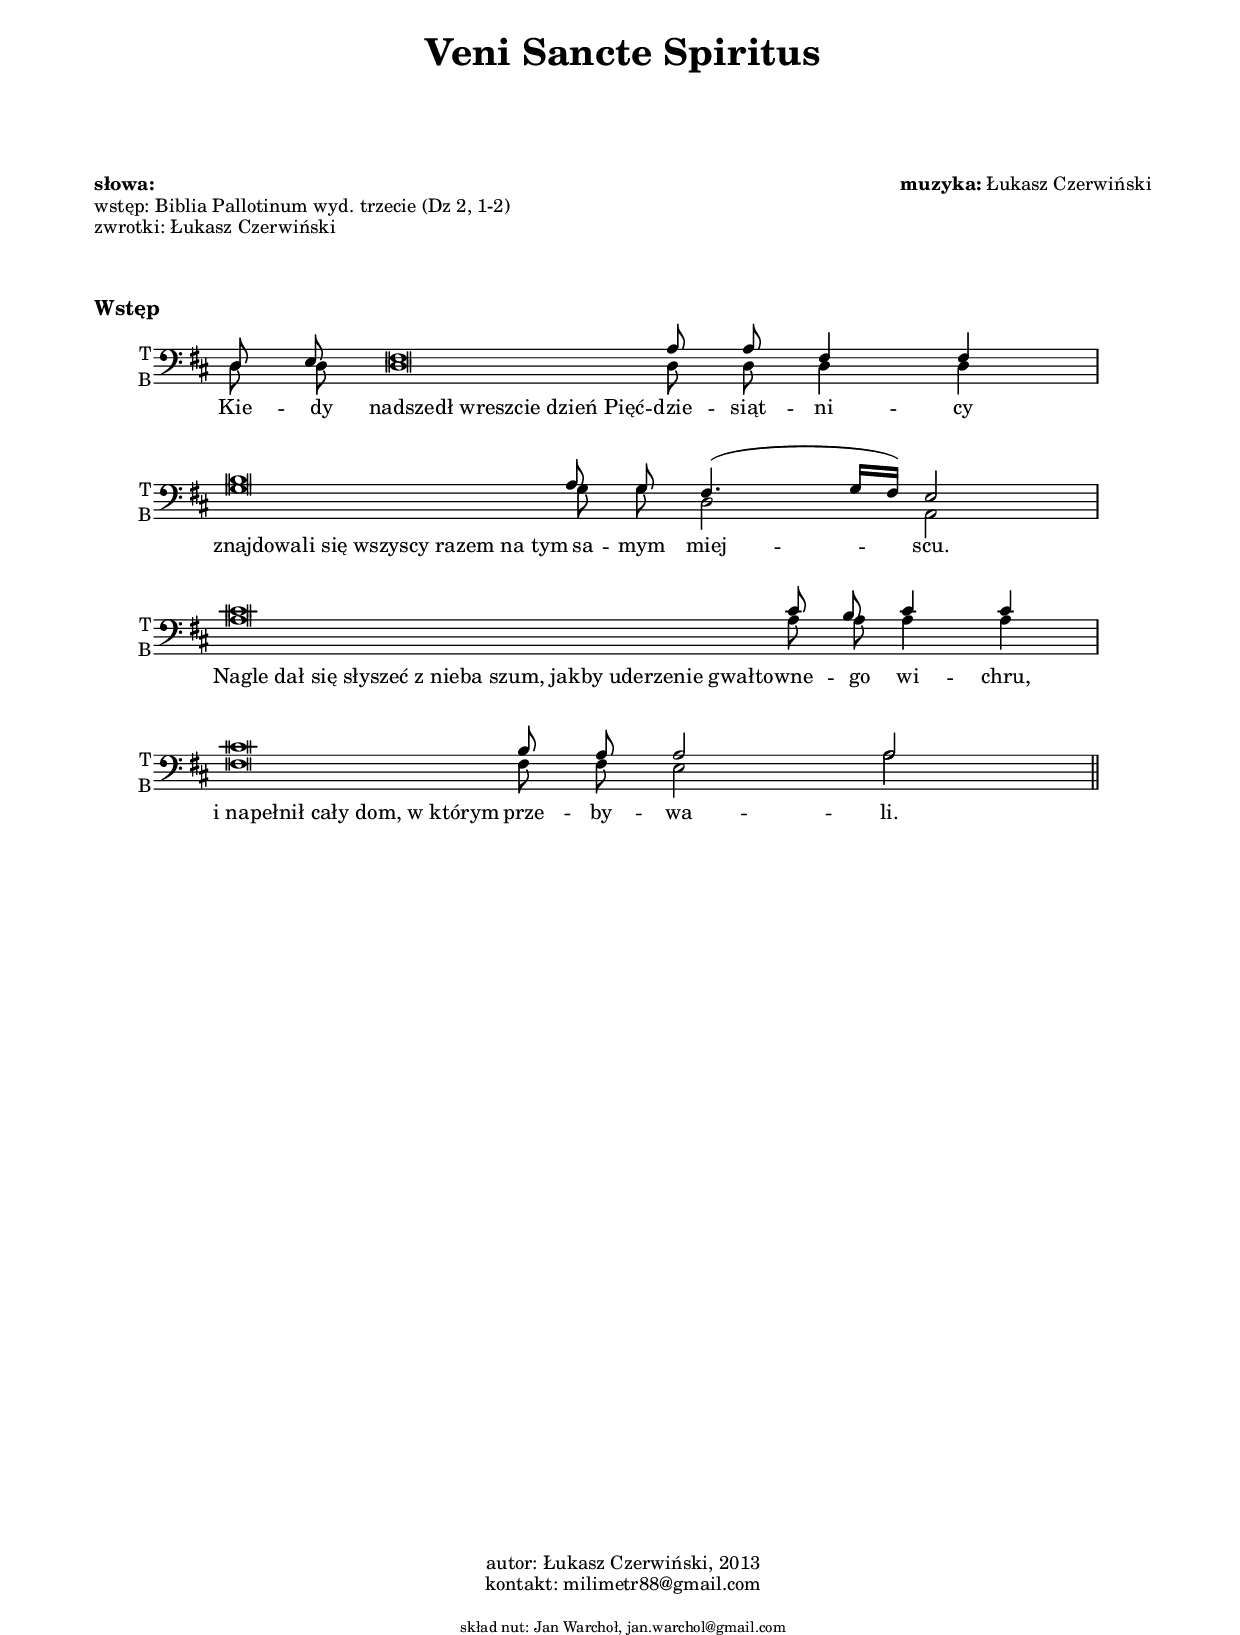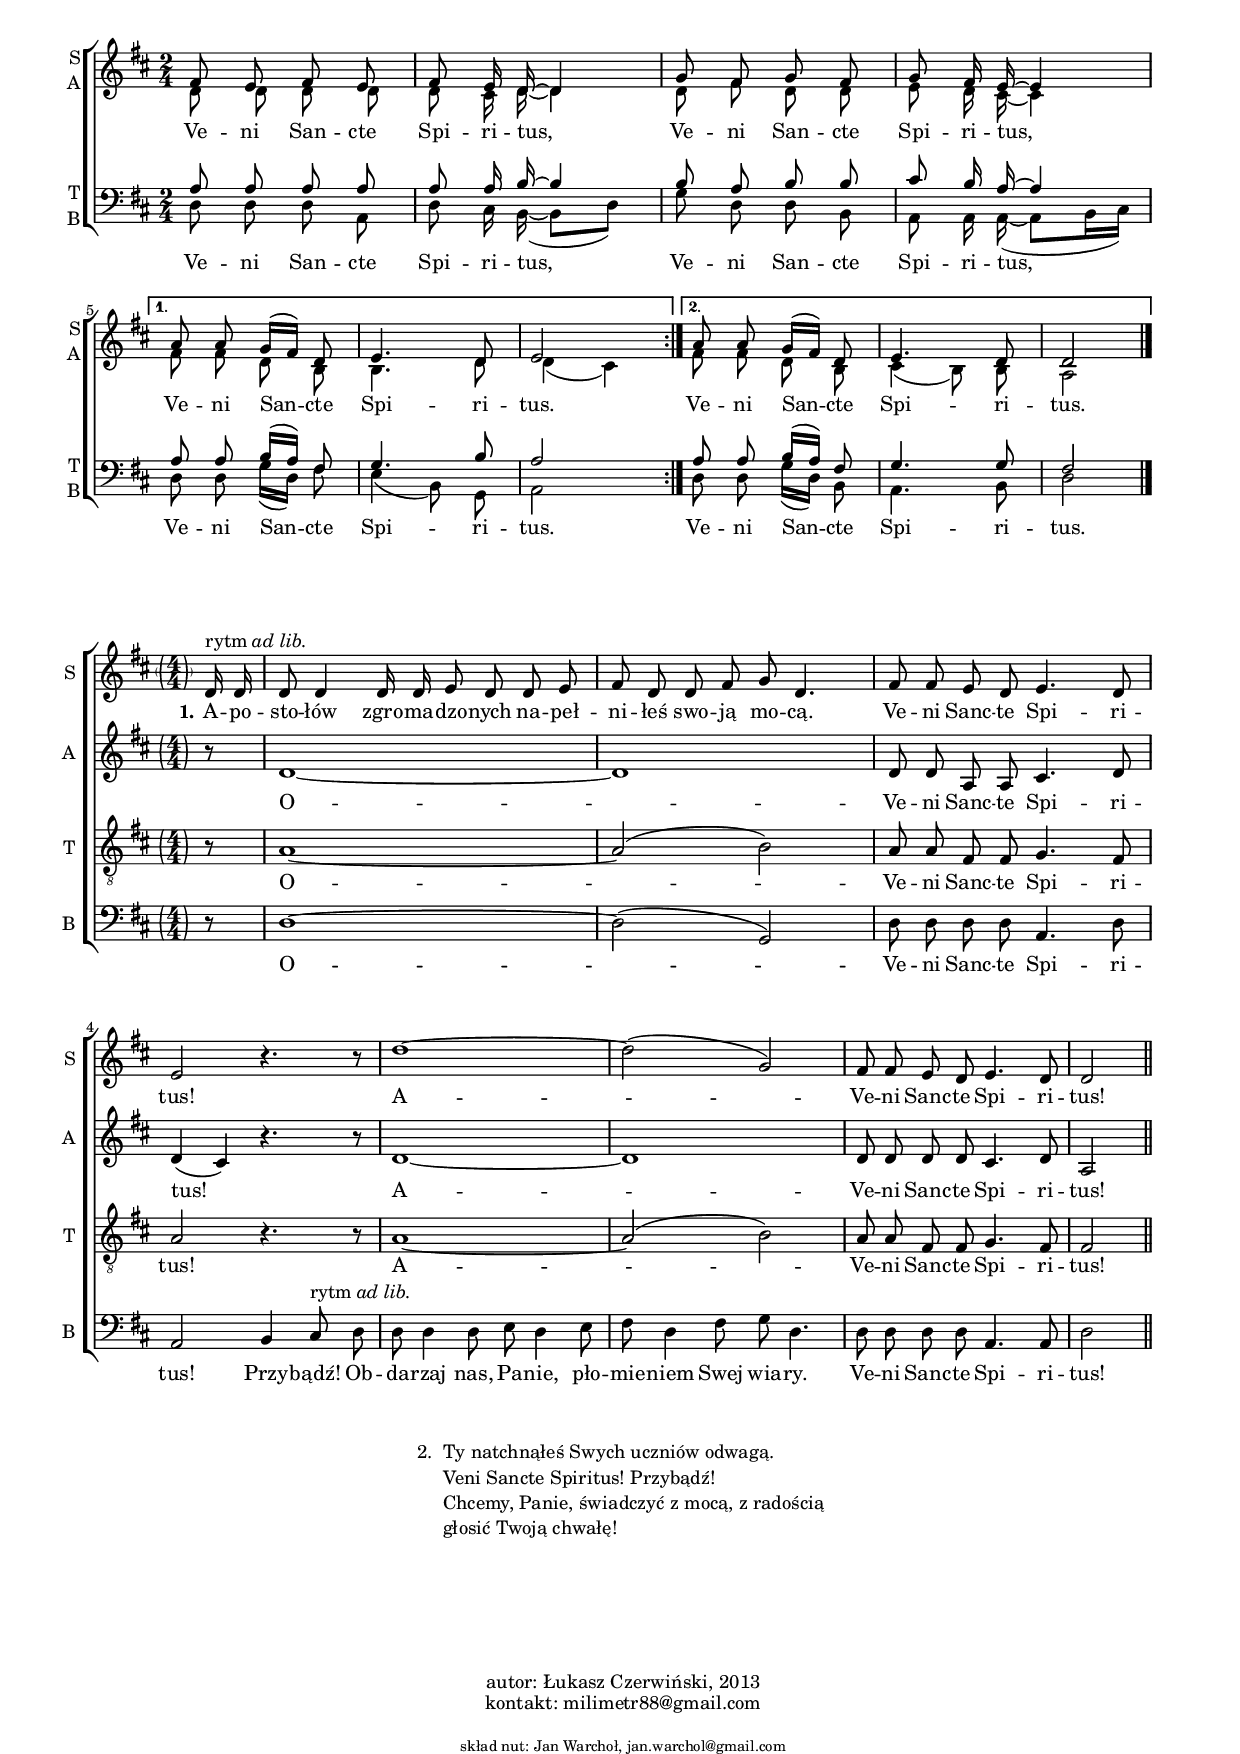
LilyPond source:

\version "2.16.0"
\include "deutsch.ly"
\header	{
  title = \markup \column {
    \larger \larger "Veni Sancte Spiritus"
    " " " " " "
  }
  subtitle = ""
  composer = \markup {\bold "muzyka:" Łukasz Czerwiński }
  poet = \markup \override #'(baseline-skip . 2.5) \column {
    \bold "słowa:"
    "wstęp: Biblia Pallotinum wyd. trzecie (Dz 2, 1-2)"
    "zwrotki: Łukasz Czerwiński" " " " " " "
  }

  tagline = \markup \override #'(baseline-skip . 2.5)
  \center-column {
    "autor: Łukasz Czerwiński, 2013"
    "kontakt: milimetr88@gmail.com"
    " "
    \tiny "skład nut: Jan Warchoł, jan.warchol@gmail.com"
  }
}


commonprops = {
  \key d \major
  \tempo 4=75
  \set Score.tempoHideNote = ##t
  \override Staff.KeySignature #'Y-extent = #'(5 . -10)
  \override NoteHead #'style = #'altdefault
  \numericTimeSignature
  \override Staff.InstrumentName #'self-alignment-X = #right
}

\paper {
  %page-count = #1
  % ragged-last-bottom = ##f
  ragged-bottom = ##t
  system-system-spacing #'basic-distance = #16
  score-system-spacing #'basic-distance = #23
  top-markup-spacing #'basic-distance = #15
  print-page-number = ##f
  left-margin = 16 \mm
  right-margin = 15 \mm
  bottom-margin = 0 \mm

  oddFooterMarkup = \markup {
    \column {
      \fill-line {
        %% Copyright header field only on first page in each bookpart.
        \on-the-fly #part-first-page \fromproperty #'header:copyright
      }
      \fill-line {
        %% Tagline header field only on last page in the book.
        \fromproperty #'header:tagline
      }
    }
  }

  evenFooterMarkup = \oddFooterMarkup

}
#(set-global-staff-size 16.3)
%--------------------------------MELODY--------------------------------
sopranoMelody =	\relative f' {
  \time 2/4
  \repeat volta 2 {
    fis8 e8 fis8 e8 | fis8 e16 d16 ~ d4 |
    g8 fis g fis    | g8 fis16 e16 ~ e4 |
    \break
  }
  \alternative {
    { a8 a g16 ([fis]) d8 | e4. d8 | e2 }
    { a8 a g16 ([fis]) d8 | e4. d8 | d2 }
  }

  \bar "|."
}
altoMelody = \relative f' {
  \repeat volta 2 {
    d8 d d d     | d8 cis16 d16 ~ d4 |
    d8 fis d d     | e8 d16 cis16 ~ cis4 |
  }
  \alternative {
    { fis8 fis d8 h8 | h4. d8 | d4 (cis4) }
    { fis8 fis d8 h8 | cis4 (h8) h8 | a2 }
  }
}
tenorMelody = \relative c' {
  \repeat volta 2 {
    a8 a a a     | a8 a16 h16 ~ h4 |
    h8 a h h     | cis8 h16 a16 ~ a4 |
  }
  \alternative {
    { a8 a h16 ([a16]) fis8 | g4. h8 | a2 }
    { a8 a h16 ([a16]) fis8 | g4. g8 | fis2 }
  }
}
bassMelody = \relative f {
  \repeat volta 2 {
    d8 d d a     | d8 cis16 h16 ( ~h8 [d8)] |
    %		g8 d g, d'  | <a' a,>8. <d, a>16 a8 [(b16 cis16)] |
    g8 d d h  | a8 a16 a16 ( ~ a8 [h16 cis16)] |
  }
  \alternative {
    { d8 d g16 ([d16]) fis8 | e4 (h8) g8 | a2 }
    { d8 d g16 ([d16]) h8 | a4. h8 | d2 }
  }
}

%%%%%%%%%%%%%%%%%%
startParenthesis = {
  \once \override ParenthesesItem #'stencils = #(lambda (grob)
                                                  (let ((par-list (parentheses-item::calc-parenthesis-stencils grob))
                                                        (right-par (grob-interpret-markup grob (markup #:null))))
                                                    (list (car par-list)right-par )))
}

endParenthesis = {
  \once \override ParenthesesItem #'stencils = #(lambda (grob)
                                                  (let ((par-list (parentheses-item::calc-parenthesis-stencils grob))
                                                        (left-par (grob-interpret-markup grob (markup #:null))))
                                                    (list left-par (cadr par-list))))
}


mainMelodyIntroT = \relative f {

  \cadenzaOn
  \override ParenthesesItem #'font-size = #0

  d8 e8 fis\breve*1/2 a8 a8 fis4 fis4
  h\breve*1/2 a8 g8

  \shape Slur #'((0 . 0.2)(0 . 0.7)(0 . 0.7)(0 . 0.5))
  fis4. ( g16 [fis])  e2

  cis'\breve*1/2 cis8 h cis4 cis4
  cis\breve*1/2 h8 a8 a2 a2


  \cadenzaOff
  \bar"||" \break
}

mainMelodyIntroB = \relative f {

  \cadenzaOn
  \override ParenthesesItem #'font-size = #0

  d8 d8 d\breve*1/2 d8 d8 d4 d4 \bar"|"  \break
  g\breve*1/2 g8 g8

  d2 a2 \bar "|"  \break

  a'\breve*1/2 a8 a8 a4 a4  \bar "|" \break
  fis\breve*1/2fis8 fis8 e2 a2



  \cadenzaOff
  \bar"||" \break
}

introS = \relative f' {
  \cadenzaOn
  \cadenzaOff
}

introA = \relative f' {
  \cadenzaOn
  \cadenzaOff
}

emptyMelody = {
  \cadenzaOn
  s8 s8 s1 s8 s8 s4 s4 \bar"|"
  s1 s8 s8 s4. (s16 s) s2
  \cadenzaOff
  \bar"||"
}

sopranoMelodyThree = \relative f' {

  \parenthesize \time 4/4

  \cadenzaOn
  d16 ^\markup {"rytm" \italic "ad lib."} d16 \bar "|"
  \cadenzaOff
  d8 d4 d16 d16 e8 d8 d e |
  fis d d fis g d4. |
  fis8 fis e d e4. d8 |
  \break
  e2 r4.

  r8  \once \override DynamicText #'stencil = ##f d'1 \pp ~ d2 (g,2)
  \once \override DynamicText #'stencil = ##f fis8 \mf fis e d e4. d8 | d2
  \bar "||"
}


altoMelodyThree = \relative f' {
  r8 d1 ~ d1
  d8 d a a cis4. d8 d4( cis4) r4.

  r8 d1 ~ d1
  d8 d d d cis4. d8 a2

}

tenorMelodyThree = \relative c' {
  r8 a1 ~ a2 (h2)
  a8 a fis fis g4. fis8 a2 r4.

  r8 a1 ~ a2 (h2)
  a8 a fis fis g4. fis8 fis2
}

bassMelodyThree = \relative f {
  r8 d1 ~ d2 (g,2)
  d'8 d d d a4. d8 a2 h4 cis8

  ^\markup {"rytm" \italic "ad lib."}
  \once \override DynamicText #'stencil = ##f d8 \f
  d8 d4 d8 e8 d4 e8 |
  fis8 d4 fis8 g d4. |
  \once \override DynamicText #'stencil = ##f d8 \mf d d d a4. a8 d2

}

akordy = \chordmode {
  \set chordNameLowercaseMinor = ##t

}
%--------------------------------LYRICS--------------------------------
textSopranoVeni = \lyricmode {
  Ve -- ni San -- cte Spi -- ri -- tus,
  Ve -- ni San -- cte Spi -- ri -- tus,
  Ve -- ni San -- cte Spi -- ri -- tus.
  Ve -- ni San -- cte Spi -- ri -- tus.
}

textSopranoTwoStanzaTwoA =  \lyricmode {
  % \repeat unfold 28 \skip4
  % \set stanza = "1. "

  "Kie" -- dy

  \once \override LyricText #'X-offset = #-2.5
  "nadszedł wreszcie dzień Pięć" -- dzie -- siąt -- ni -- cy
  \once \override LyricText #'X-offset = #-2
  "znajdowali się wszyscy razem na tym" sa -- mym miej -- scu.
}

textSopranoTwoStanzaTwoB =  \lyricmode {
  % \repeat unfold 28 \skip4
  \once \override LyricText #'X-offset = #-2
  "Nagle dał się słyszeć z nieba szum, jakby uderzenie gwałto" -- wne -- go wi -- chru,
  \once \override LyricText #'X-offset = #-2
  "i napełnił cały dom, w którym" prze -- by -- wa -- li.

}


textSopranoTwoStanzaTwo = { \textSopranoTwoStanzaTwoA \textSopranoTwoStanzaTwoB }

veniSancte = \lyricmode {
  Ve -- ni Sanc -- te Spi -- ri -- tus!
}

textSopranoThree = \lyricmode {
  \set stanza = "1."
  A -- po -- sto -- łów zgro -- ma -- dzo -- nych na -- peł -- ni -- łeś swo -- ją mo -- cą.
  \veniSancte

  A --
  \veniSancte

}

textAltoThree = \lyricmode {
  O --
  \veniSancte
  A --
  \veniSancte
}

textTenorThree = \lyricmode { \textAltoThree }
textBassThree = \lyricmode {
  O --
  \veniSancte
  Przy -- bądź! Ob -- da -- rzaj nas, Pa -- nie, pło -- mie -- niem Swej wia -- ry.
  \veniSancte
}

textSopranoAll = \lyricmode {
  \textSopranoVeni

  \textSopranoThree
}

textAlto = \lyricmode {
  \textSopranoVeni
  %\textSopranoTwo 
  \textAltoThree
}

textTenor = \lyricmode {
  \textSopranoVeni
  %\textSopranoTwo 
  \textTenorThree
}
textBass = \lyricmode {
  \textSopranoVeni
  \repeat unfold 12 \skip 4
  \textBassThree
}

stanzas = \markup {
  \fill-line {
    {
      \hspace #0.1
      \column {
        \vspace #0.3
        \line {
          "2. "
          \column {
            "Ty natchnąłeś Swych uczniów odwagą. "
            "Veni Sancte Spiritus! Przybądź!"

            "Chcemy, Panie, świadczyć z mocą, z radością "
            "głosić Twoją chwałę!"
          }
        }
        \vspace #1.5
      }
      \hspace #0.5
    }
  }
}
%--------------------------------ALL-FILE VARIABLE--------------------------------

% customInstrument = "Choir Aahs"
% customInstrument = { \set Voice.midiInstrument = "Flute" }
customInstrument = { \set Voice.midiInstrument = "Choir Aahs" }

customInstrumentS = \customInstrument
customInstrumentA = \customInstrument
customInstrumentT = \customInstrument
customInstrumentB = \customInstrument


instrumentNameTB = {
  \set Staff.instrumentName = \markup \column \right-align { T B }
  \set Staff.shortInstrumentName = \markup \column \right-align { T B }
}
instrumentNameSA = {
  \set Staff.instrumentName = \markup \column \right-align { S A }
  \set Staff.shortInstrumentName = \markup \column \right-align { S A }
}

stavesIntroduction = {

  \new ChoirStaff <<
    \new ChordNames { \germanChords \akordy }

    %{
      \new Staff = soprano_alto {
      \clef treble
      \set Staff.instrumentName = "S A"
      \set Staff.shortInstrumentName = "S A"

      <<
      \new Voice = soprano {
      \voiceOne
      \commonprops
      \customInstrumentS
      \emptyMelody
      }
      \new Voice = alto {
      \commonprops
      \customInstrumentA
      \emptyMelody
      }
      >>

      }
    %}

    \new Staff = tenor {
      \once \override Staff.TimeSignature #'stencil = ##f
      \clef bass
      \instrumentNameTB

      <<
        \new Voice = tenor {
          \voiceOne
          \commonprops
          \customInstrumentT
          \mainMelodyIntroT
        }
        \new Voice = bass {
          \voiceTwo
          \commonprops
          \customInstrumentB
          \mainMelodyIntroB
        }
      >>
    }


    \new Lyrics = StanzaATwoA \lyricsto bass \textSopranoTwoStanzaTwo

  >>
}


fourstaveschoir = {
  \new ChoirStaff <<
    \new ChordNames { \germanChords \akordy }
    \new Staff = soprano {
      \clef treble
      \instrumentNameSA
      <<
        \new Voice = soprano {
          \voiceOne
          \commonprops
          \customInstrumentS
          \sopranoMelody
        }
        \new Voice = alto {
          \voiceTwo
          \commonprops
          \customInstrumentA
          \altoMelody
        }
      >>
    }
    \new Lyrics = womenlyrics \lyricsto soprano \textSopranoVeni

    % \new Lyrics = womenlyricsTwoB \lyricsto soprano \textSopranoTwoStanzaTwoB


    %{
      \new Staff = alto {
      \clef treble
      \set Staff.instrumentName = "A "
      \set Staff.shortInstrumentName = "A "
      \new Voice = alto {
      \commonprops
      \set Voice.midiInstrument = \customInstrumentA
      \altoMelody
      \emptyMelody
      \altoMelodyThree
      }
      }
    %}
    %\new Lyrics = womenlyrics \lyricsto alto \textAlto

    \new Staff = tenor {
      \clef bass
      \instrumentNameTB
      <<
        \new Voice = tenor {
          \voiceOne
          \commonprops
          \customInstrumentT
          \tenorMelody
        }

        \new Voice = bass {
          \voiceTwo
          \commonprops
          \customInstrumentB
          \bassMelody
        }
      >>
    }
    \new Lyrics = menlyrics \lyricsto tenor \textSopranoVeni

    %{
      \new Staff = bass {
      \clef bass
      \set Staff.instrumentName = "B "
      \set Staff.shortInstrumentName = "B "
      \new Voice = bass {
      \commonprops
      \customInstrumentB
      \bassMelody
      \sopranoMelodyTwo
      \bassMelodyThree
      }
      }
    %}
    %\new Lyrics = menlyrics \lyricsto bass \textBass

    %\new Lyrics = StanzaATwoA \lyricsto bass \textSopranoTwoStanzaTwoA

  >>
}


fourstaveschoirTwo = {
  \new ChoirStaff <<
    \new ChordNames { \germanChords \akordy }
    \new Staff = soprano {
      \clef treble
      \set Staff.instrumentName = "S "
      \set Staff.shortInstrumentName = "S "

      \new Voice = soprano {
        \commonprops
        \customInstrumentS
        \sopranoMelodyThree
      }

    }
    \new Lyrics = womenlyrics \lyricsto soprano \textSopranoThree

    % \new Lyrics = womenlyricsTwoB \lyricsto soprano \textSopranoTwoStanzaTwoB



    \new Staff = alto {
      \clef treble
      \set Staff.instrumentName = "A "
      \set Staff.shortInstrumentName = "A "
      \new Voice = alto {
        \commonprops
        \customInstrumentA
        \altoMelodyThree
      }
    }

    \new Lyrics = womenlyrics \lyricsto alto \textAltoThree

    \new Staff = tenor {
      \clef "treble_8"
      \set Staff.instrumentName = "T "
      \set Staff.shortInstrumentName = "T "
      \new Voice = tenor {
        \commonprops
        \customInstrumentT
        \tenorMelodyThree
      }
    }
    \new Lyrics = menlyrics \lyricsto tenor \textTenorThree

    \new Staff = bass {
      \clef bass
      \set Staff.instrumentName = "B "
      \set Staff.shortInstrumentName = "B "
      \new Voice = bass {
        \commonprops
        \customInstrumentB
        \bassMelodyThree
      }
    }

    \new Lyrics = menlyrics \lyricsto bass \textBassThree



  >>
}


%---------------------------------MIDI---------------------------------
\score {
  \unfoldRepeats \stavesIntroduction
  \midi {
    \context {
      \Staff \remove "Staff_performer"
    }
    \context {
      \Voice \consists "Staff_performer"
    }
  }
}

\score {
  \unfoldRepeats \fourstaveschoir
  \midi {
    \context {
      \Staff \remove "Staff_performer"
    }
    \context {
      \Voice \consists "Staff_performer"
    }
  }
}

\score {


  \unfoldRepeats \fourstaveschoirTwo
  \midi {
    \context {
      \Staff \remove "Staff_performer"
    }
    \context {
      \Voice \consists "Staff_performer"
    }
  }
}


%--------------------------------LAYOUT--------------------------------

\markup { \large \bold Wstęp }

\score {
  \stavesIntroduction

  \layout {
    indent = 0\cm
    system-system-spacing #'basic-distance = #17
    line-width = 17\cm
    indent = 1\cm
    short-indent = \indent
  }
}


\pageBreak


\score {
  \fourstaveschoir

  \layout {
    \autoBeamOff
    indent = 0\cm
  }
}

\score {


  \fourstaveschoirTwo

  \layout {
    \override Staff.TimeSignature #'stencil = #(lambda (grob)
                                                 (parenthesize-stencil (ly:time-signature::print grob) 0.1 0.4 0.4 0.3 ))
    indent = 0\cm
    \autoBeamOff
  }
}


\stanzas
